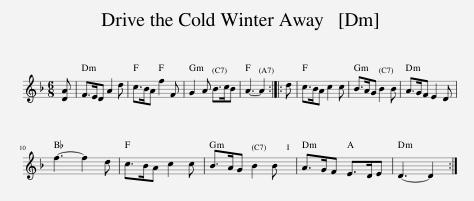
X:1
L:1/8
M:6/8
I:linebreak $
K:Dmin
V:1 treble
V:1
 [DA] | F>ED A2 d | c>BA f2 F | G2 A B>cB | A3- A2 :: %5
 d | c>BA c2 c | B>AG B2 B | A>GF E2 D |$ f3- f2 d | %10
 c>BA c2 c | B>AG B2 B | A>GF E>DE | D3- D2 :| %14
